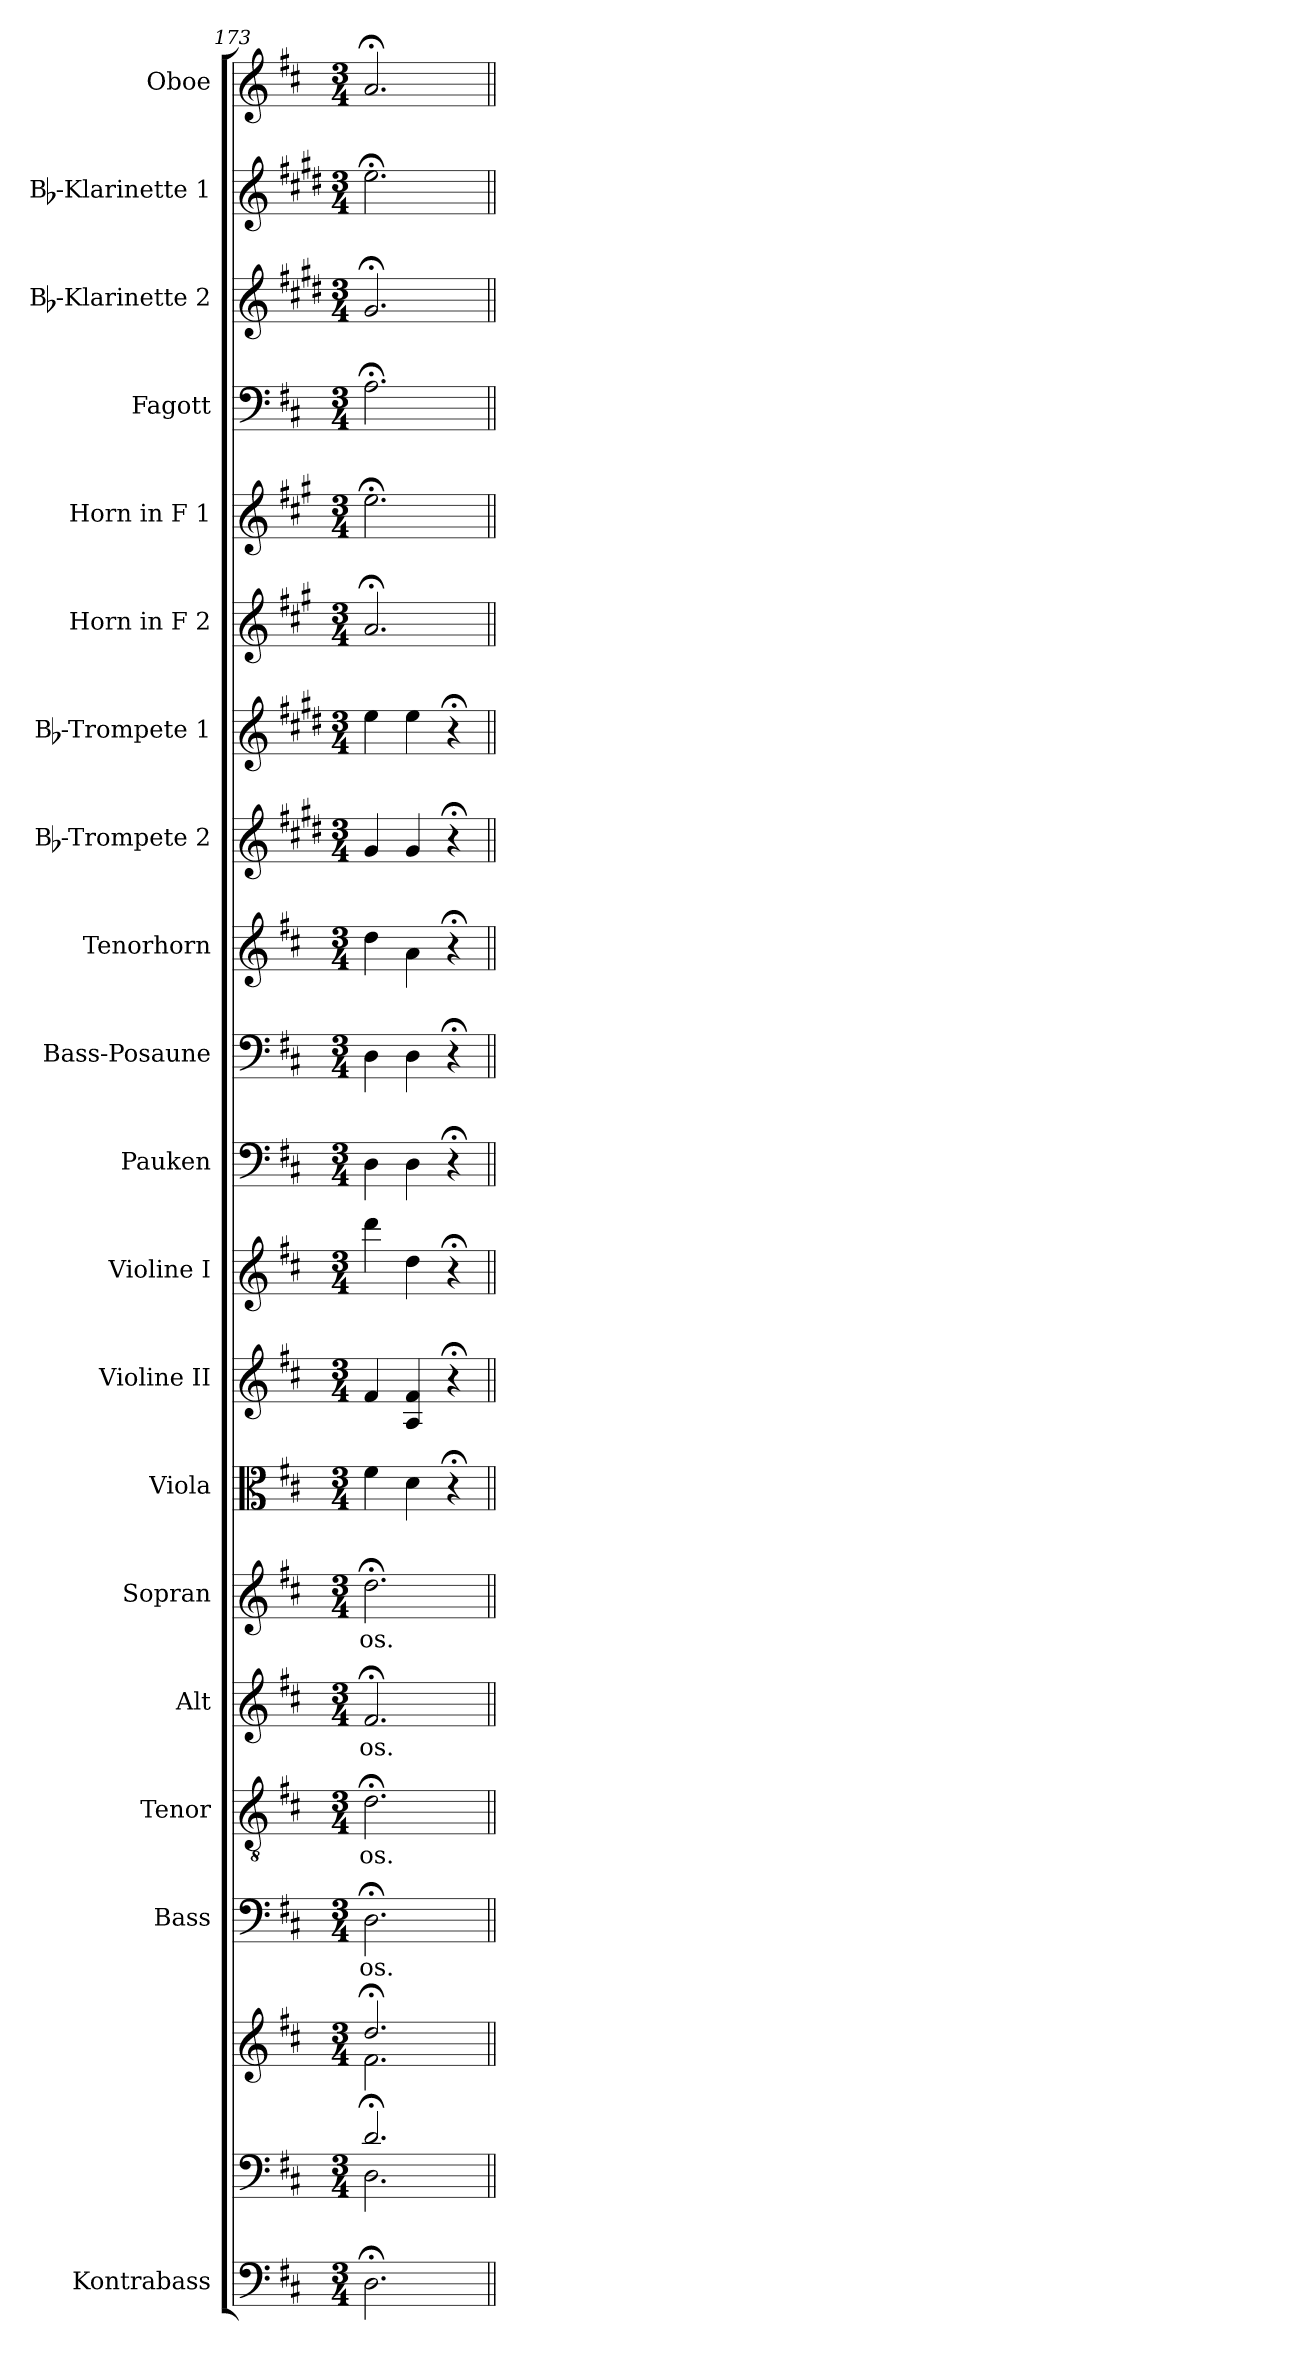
**kern	**kern	**kern	**kern	**text	**kern	**text	**kern	**text	**kern	**text	**kern	**kern	**kern	**kern	**kern	**kern	**kern	**kern	**kern	**kern	**kern	**kern	**kern	**kern
*part20	*part19	*part19	*part18	*part18	*part17	*part17	*part16	*part16	*part15	*part15	*part14	*part13	*part12	*part11	*part10	*part9	*part8	*part7	*part6	*part5	*part4	*part3	*part2	*part1
*staff21	*staff20	*staff19	*staff18	*staff18	*staff17	*staff17	*staff16	*staff16	*staff15	*staff15	*staff14	*staff13	*staff12	*staff11	*staff10	*staff9	*staff8	*staff7	*staff6	*staff5	*staff4	*staff3	*staff2	*staff1
*I"Kontrabass	*	*	*I"Bass	*	*I"Tenor	*	*I"Alt	*	*I"Sopran	*	*I"Viola	*I"Violine II	*I"Violine I	*I"Pauken	*I"Bass-Posaune	*I"Tenorhorn	*I"Bb-Trompete 2	*I"Bb-Trompete 1	*I"Horn in F 2	*I"Horn in F 1	*I"Fagott	*I"Bb-Klarinette 2	*I"Bb-Klarinette 1	*I"Oboe
*I'Kb.	*	*	*I'B.	*	*I'T.	*	*I'A.	*	*I'S.	*	*I'Vla.	*I'Vl. II	*I'Vl. I	*I'Pk.	*I'B. Pos.	*I'T. Hrn.	*I'Bb Trp. 2	*I'Bb Trp. 1	*	*	*I'Fg.	*I'Bb Kl. 2	*I'Bb Kl. 1	*I'Ob.
*clefF4	*clefF4	*clefG2	*clefF4	*	*clefGv2	*	*clefG2	*	*clefG2	*	*clefC3	*clefG2	*clefG2	*clefF4	*clefF4	*clefG2	*clefG2	*clefG2	*clefG2	*clefG2	*clefF4	*clefG2	*clefG2	*clefG2
*ITrd7c12	*	*	*	*	*	*	*	*	*	*	*	*	*	*	*	*ITrd8c14	*ITrd1c2	*ITrd1c2	*ITrd4c7	*ITrd4c7	*	*ITrd1c2	*ITrd1c2	*
*k[f#c#]	*k[f#c#]	*k[f#c#]	*k[f#c#]	*	*k[f#c#]	*	*k[f#c#]	*	*k[f#c#]	*	*k[f#c#]	*k[f#c#]	*k[f#c#]	*k[f#c#]	*k[f#c#]	*k[f#c#]	*k[f#c#]	*k[f#c#]	*k[f#c#]	*k[f#c#]	*k[f#c#]	*k[f#c#]	*k[f#c#]	*k[f#c#]
*D:	*D:	*D:	*D:	*	*D:	*	*D:	*	*D:	*	*D:	*D:	*D:	*D:	*D:	*D:	*D:	*D:	*D:	*D:	*D:	*D:	*D:	*D:
*M3/4	*M3/4	*M3/4	*M3/4	*	*M3/4	*	*M3/4	*	*M3/4	*	*M3/4	*M3/4	*M3/4	*M3/4	*M3/4	*M3/4	*M3/4	*M3/4	*M3/4	*M3/4	*M3/4	*M3/4	*M3/4	*M3/4
=173	=173	=173	=173	=173	=173	=173	=173	=173	=173	=173	=173	=173	=173	=173	=173	=173	=173	=173	=173	=173	=173	=173	=173	=173
*	*^	*^	*	*	*	*	*	*	*	*	*	*	*	*	*	*	*	*	*	*	*	*	*	*
!	!	!	!	!	!	!LO:LY:b	!	!LO:LY:b	!	!LO:LY:b	!	!LO:LY:b	!	!	!	!	!	!	!	!	!	!	!	!	!	!
2.DD;<\	2.d;/	2.D\	2.dd;</	2.f#\	2.D;<\	-os.	2.d;<\	-os.	2.f#;</	-os.	2.dd;<\	-os.	4f#\	4f#/	4ddd\	4D\	4D\	4d\	4f#/	4dd\	2.d;</	2.a;<\	2.A;<\	2.f#;</	2.dd;<\	2.a;</
.	.	.	.	.	.	.	.	.	.	.	.	.	4d\	4A/ 4f#/	4dd\	4D\	4D\	4A\	4f#/	4dd\	.	.	.	.	.	.
.	.	.	.	.	.	.	.	.	.	.	.	.	4r;<	4r;<	4r;<	4r;<	4r;<	4r;<	4r;<	4r;<	.	.	.	.	.	.
*	*v	*v	*	*	*	*	*	*	*	*	*	*	*	*	*	*	*	*	*	*	*	*	*	*	*	*
*	*	*v	*v	*	*	*	*	*	*	*	*	*	*	*	*	*	*	*	*	*	*	*	*	*	*
=||	=||	=||	=||	=||	=||	=||	=||	=||	=||	=||	=||	=||	=||	=||	=||	=||	=||	=||	=||	=||	=||	=||	=||	=||
*-	*-	*-	*-	*-	*-	*-	*-	*-	*-	*-	*-	*-	*-	*-	*-	*-	*-	*-	*-	*-	*-	*-	*-	*-
